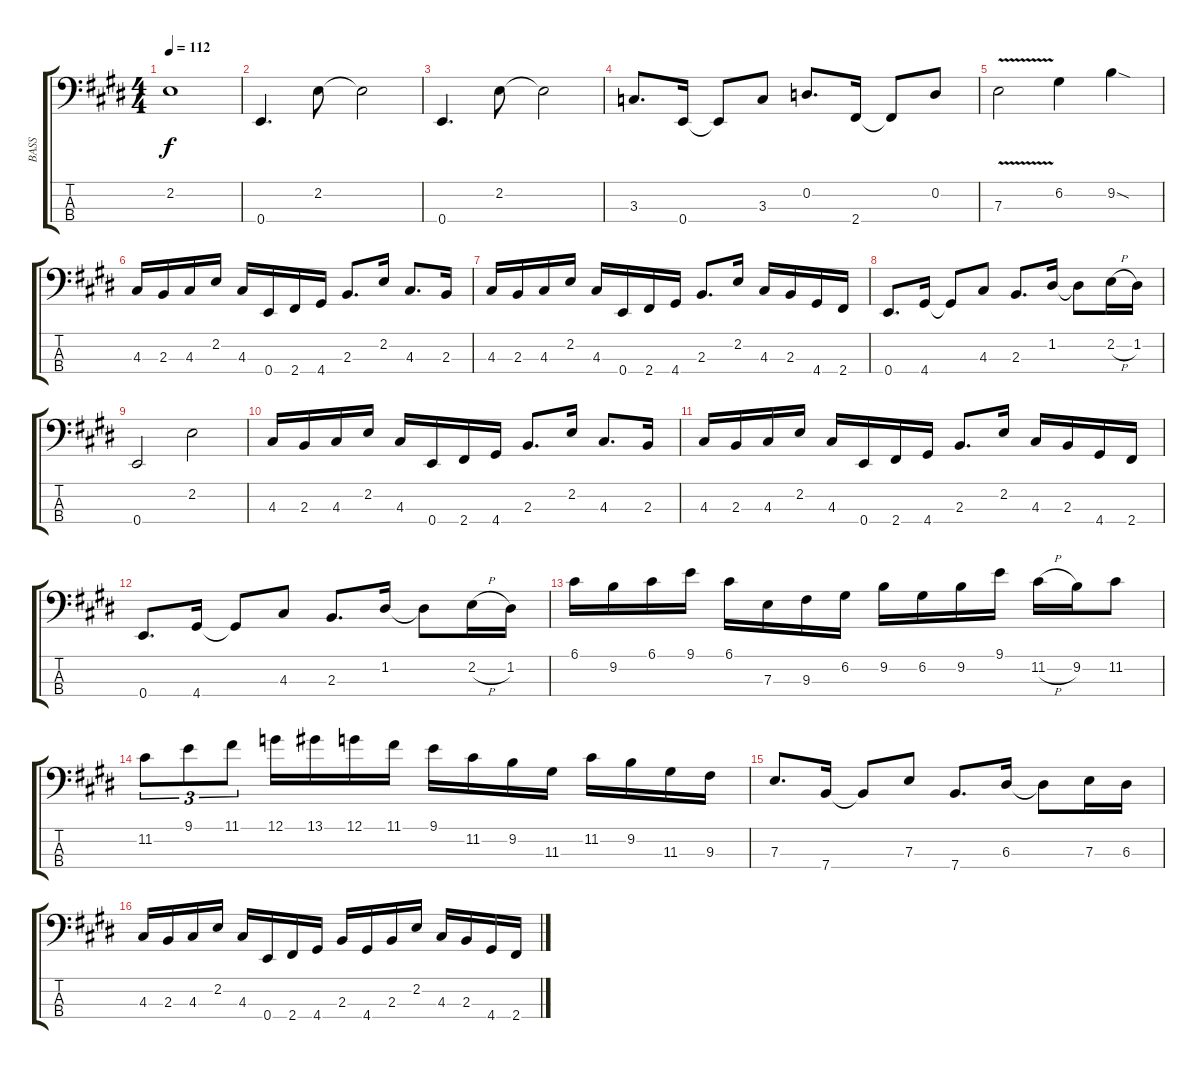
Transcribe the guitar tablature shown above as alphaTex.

\track ("BASS" "BASS") {instrument electricbassfinger}
\staff {score tabs}
\tuning (G2 D2 A1 E1) {hide}
\ts (4 4)
\tempo 112
\clef f4
\ks c#minor
2.2.1{dy f} |
0.4.4{d} 2.2.8 2.2{t}.2 |
0.4.4{d} 2.2.8 2.2{t}.2 |
3.3.8{d} 0.4.16 0.4{t}.8 3.3.8 0.2.8{d} 2.4.16 2.4{t}.8 0.2.8 |
7.3{v}.2 6.2.4 9.2{sod}.4 |
4.3.16 2.3.16 4.3.16 2.2.16 4.3.16 0.4.16 2.4.16 4.4.16 2.3.8{d} 2.2.16 4.3.8{d} 2.3.16 |
4.3.16 2.3.16 4.3.16 2.2.16 4.3.16 0.4.16 2.4.16 4.4.16 2.3.8{d} 2.2.16 4.3.16 2.3.16 4.4.16 2.4.16 |
0.4.8{d} 4.4.16 4.4{t}.8 4.3.8 2.3.8{d} 1.2.16 1.2{t}.8 2.2{h}.16 1.2.16 |
0.4.2 2.2.2 |
4.3.16 2.3.16 4.3.16 2.2.16 4.3.16 0.4.16 2.4.16 4.4.16 2.3.8{d} 2.2.16 4.3.8{d} 2.3.16 |
4.3.16 2.3.16 4.3.16 2.2.16 4.3.16 0.4.16 2.4.16 4.4.16 2.3.8{d} 2.2.16 4.3.16 2.3.16 4.4.16 2.4.16 |
0.4.8{d} 4.4.16 4.4{t}.8 4.3.8 2.3.8{d} 1.2.16 1.2{t}.8 2.2{h}.16 1.2.16 |
6.1.16 9.2.16 6.1.16 9.1.16 6.1.16 7.3.16 9.3.16 6.2.16 9.2.16 6.2.16 9.2.16 9.1.16 11.2{h}.16 9.2.16 11.2.8 |
11.2.8{tu (3 2)} 9.1.8{tu (3 2)} 11.1.8{tu (3 2)} 12.1.16 13.1.16 12.1.16 11.1.16 9.1.16 11.2.16 9.2.16 11.3.16 11.2.16 9.2.16 11.3.16 9.3.16 |
7.3.8{d} 7.4.16 7.4{t}.8 7.3.8 7.4.8{d} 6.3.16 6.3{t}.8 7.3.16 6.3.16 |
4.3.16 2.3.16 4.3.16 2.2.16 4.3.16 0.4.16 2.4.16 4.4.16 2.3.16 4.4.16 2.3.16 2.2.16 4.3.16 2.3.16 4.4.16 2.4.16
